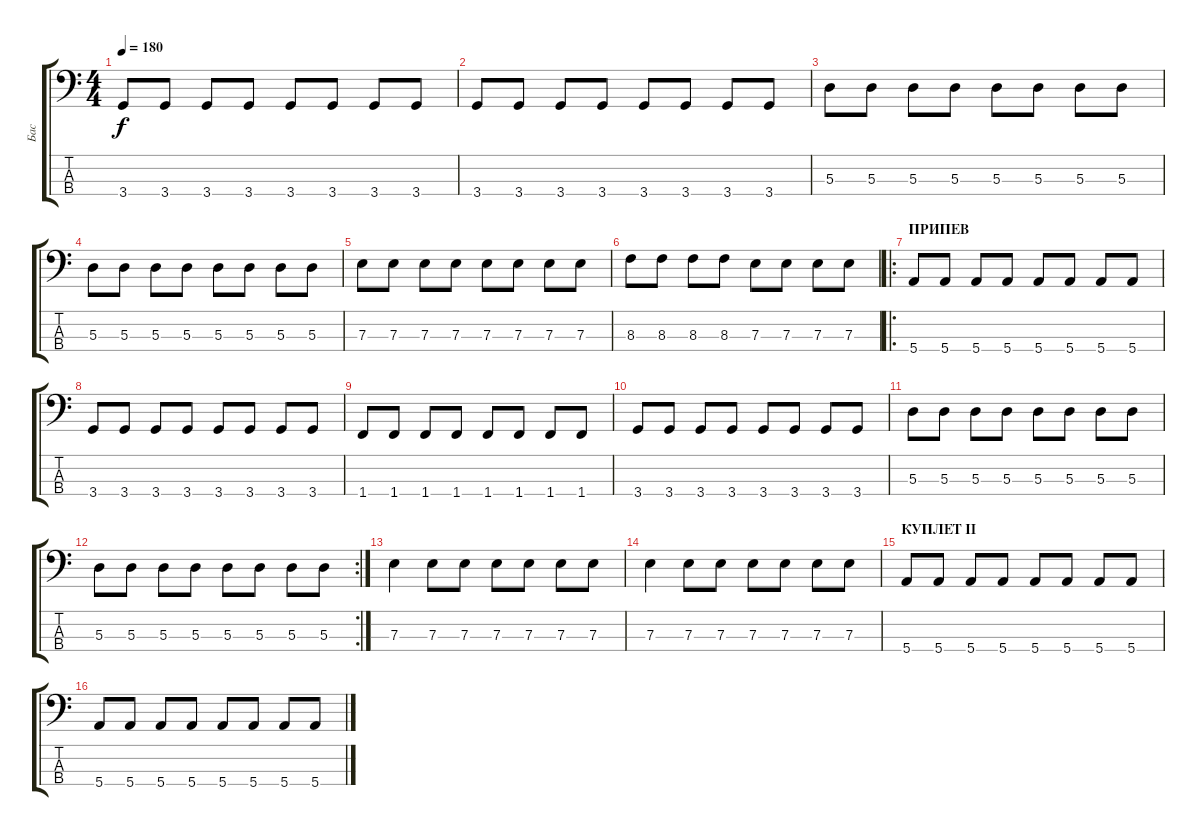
\track ("Бас" "Бас") {instrument electricbasspick}
\staff {score tabs}
\tuning (G2 D2 A1 E1) {hide}
\ts (4 4)
\tempo 180
\clef f4
\ks c
3.4.8{dy f} 3.4.8 3.4.8 3.4.8 3.4.8 3.4.8 3.4.8 3.4.8 |
3.4.8 3.4.8 3.4.8 3.4.8 3.4.8 3.4.8 3.4.8 3.4.8 |
5.3.8 5.3.8 5.3.8 5.3.8 5.3.8 5.3.8 5.3.8 5.3.8 |
5.3.8 5.3.8 5.3.8 5.3.8 5.3.8 5.3.8 5.3.8 5.3.8 |
7.3.8 7.3.8 7.3.8 7.3.8 7.3.8 7.3.8 7.3.8 7.3.8 |
8.3.8 8.3.8 8.3.8 8.3.8 7.3.8 7.3.8 7.3.8 7.3.8 |
\ro
\section ("" "ПРИПЕВ")
5.4.8 5.4.8 5.4.8 5.4.8 5.4.8 5.4.8 5.4.8 5.4.8 |
3.4.8 3.4.8 3.4.8 3.4.8 3.4.8 3.4.8 3.4.8 3.4.8 |
1.4.8 1.4.8 1.4.8 1.4.8 1.4.8 1.4.8 1.4.8 1.4.8 |
3.4.8 3.4.8 3.4.8 3.4.8 3.4.8 3.4.8 3.4.8 3.4.8 |
5.3.8 5.3.8 5.3.8 5.3.8 5.3.8 5.3.8 5.3.8 5.3.8 |
\rc 2
5.3.8 5.3.8 5.3.8 5.3.8 5.3.8 5.3.8 5.3.8 5.3.8 |
7.3.4 7.3.8 7.3.8 7.3.8 7.3.8 7.3.8 7.3.8 |
7.3.4 7.3.8 7.3.8 7.3.8 7.3.8 7.3.8 7.3.8 |
\section ("" "КУПЛЕТ II")
5.4.8 5.4.8 5.4.8 5.4.8 5.4.8 5.4.8 5.4.8 5.4.8 |
5.4.8 5.4.8 5.4.8 5.4.8 5.4.8 5.4.8 5.4.8 5.4.8
